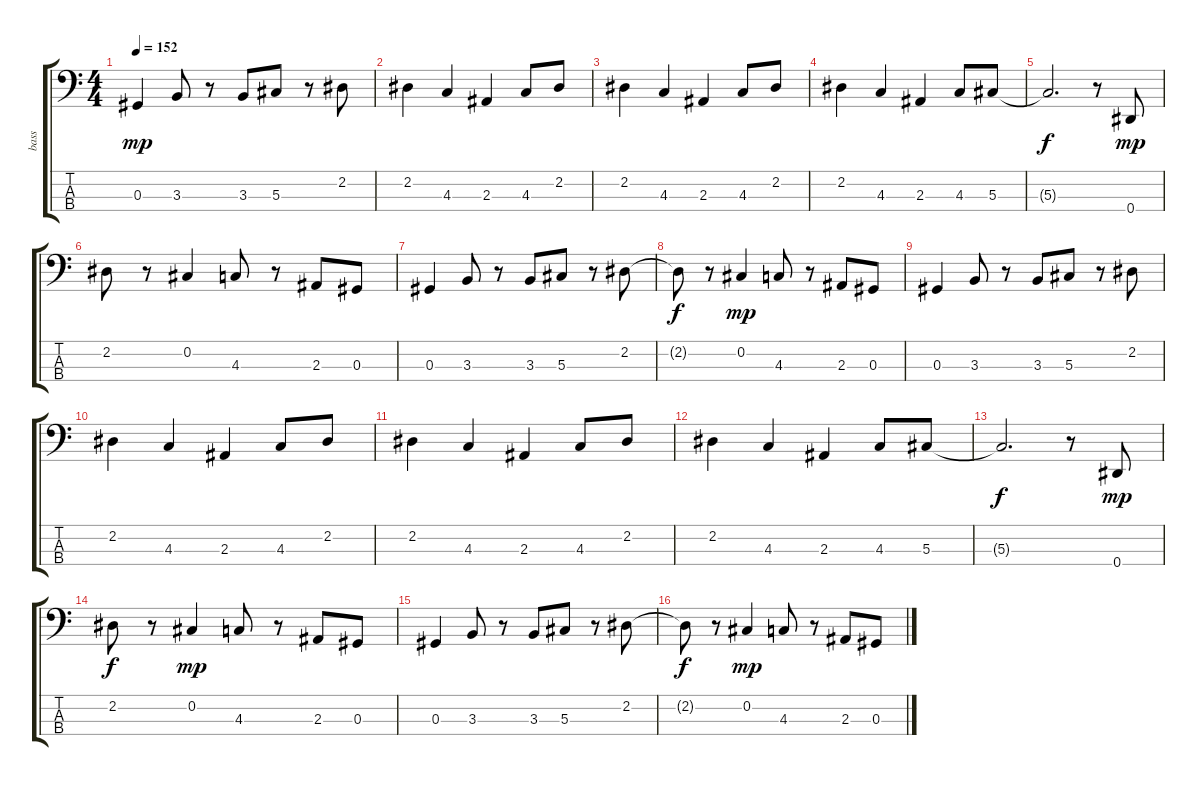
\track ("bass" "bass") {instrument electricbassfinger}
\staff {score tabs}
\tuning (Gb2 Db2 Ab1 Eb1) {hide}
\ts (4 4)
\tempo 152
\clef f4
\ks c
0.3.4{dy mp} 3.3.8 r.8 3.3.8 5.3.8 r.8 2.2.8 |
2.2.4 4.3.4 2.3.4 4.3.8 2.2.8 |
2.2.4 4.3.4 2.3.4 4.3.8 2.2.8 |
2.2.4 4.3.4 2.3.4 4.3.8 5.3.8 |
5.3{t}.2{d dy f} r.8 0.4.8{dy mp} |
2.2.8 r.8 0.2.4 4.3.8 r.8 2.3.8 0.3.8 |
0.3.4 3.3.8 r.8 3.3.8 5.3.8 r.8 2.2.8 |
2.2{t}.8{dy f} r.8 0.2.4{dy mp} 4.3.8 r.8 2.3.8 0.3.8 |
0.3.4 3.3.8 r.8 3.3.8 5.3.8 r.8 2.2.8 |
2.2.4 4.3.4 2.3.4 4.3.8 2.2.8 |
2.2.4 4.3.4 2.3.4 4.3.8 2.2.8 |
2.2.4 4.3.4 2.3.4 4.3.8 5.3.8 |
5.3{t}.2{d dy f} r.8 0.4.8{dy mp} |
2.2.8{dy f} r.8 0.2.4{dy mp} 4.3.8 r.8 2.3.8 0.3.8 |
0.3.4 3.3.8 r.8 3.3.8 5.3.8 r.8 2.2.8 |
2.2{t}.8{dy f} r.8 0.2.4{dy mp} 4.3.8 r.8 2.3.8 0.3.8
